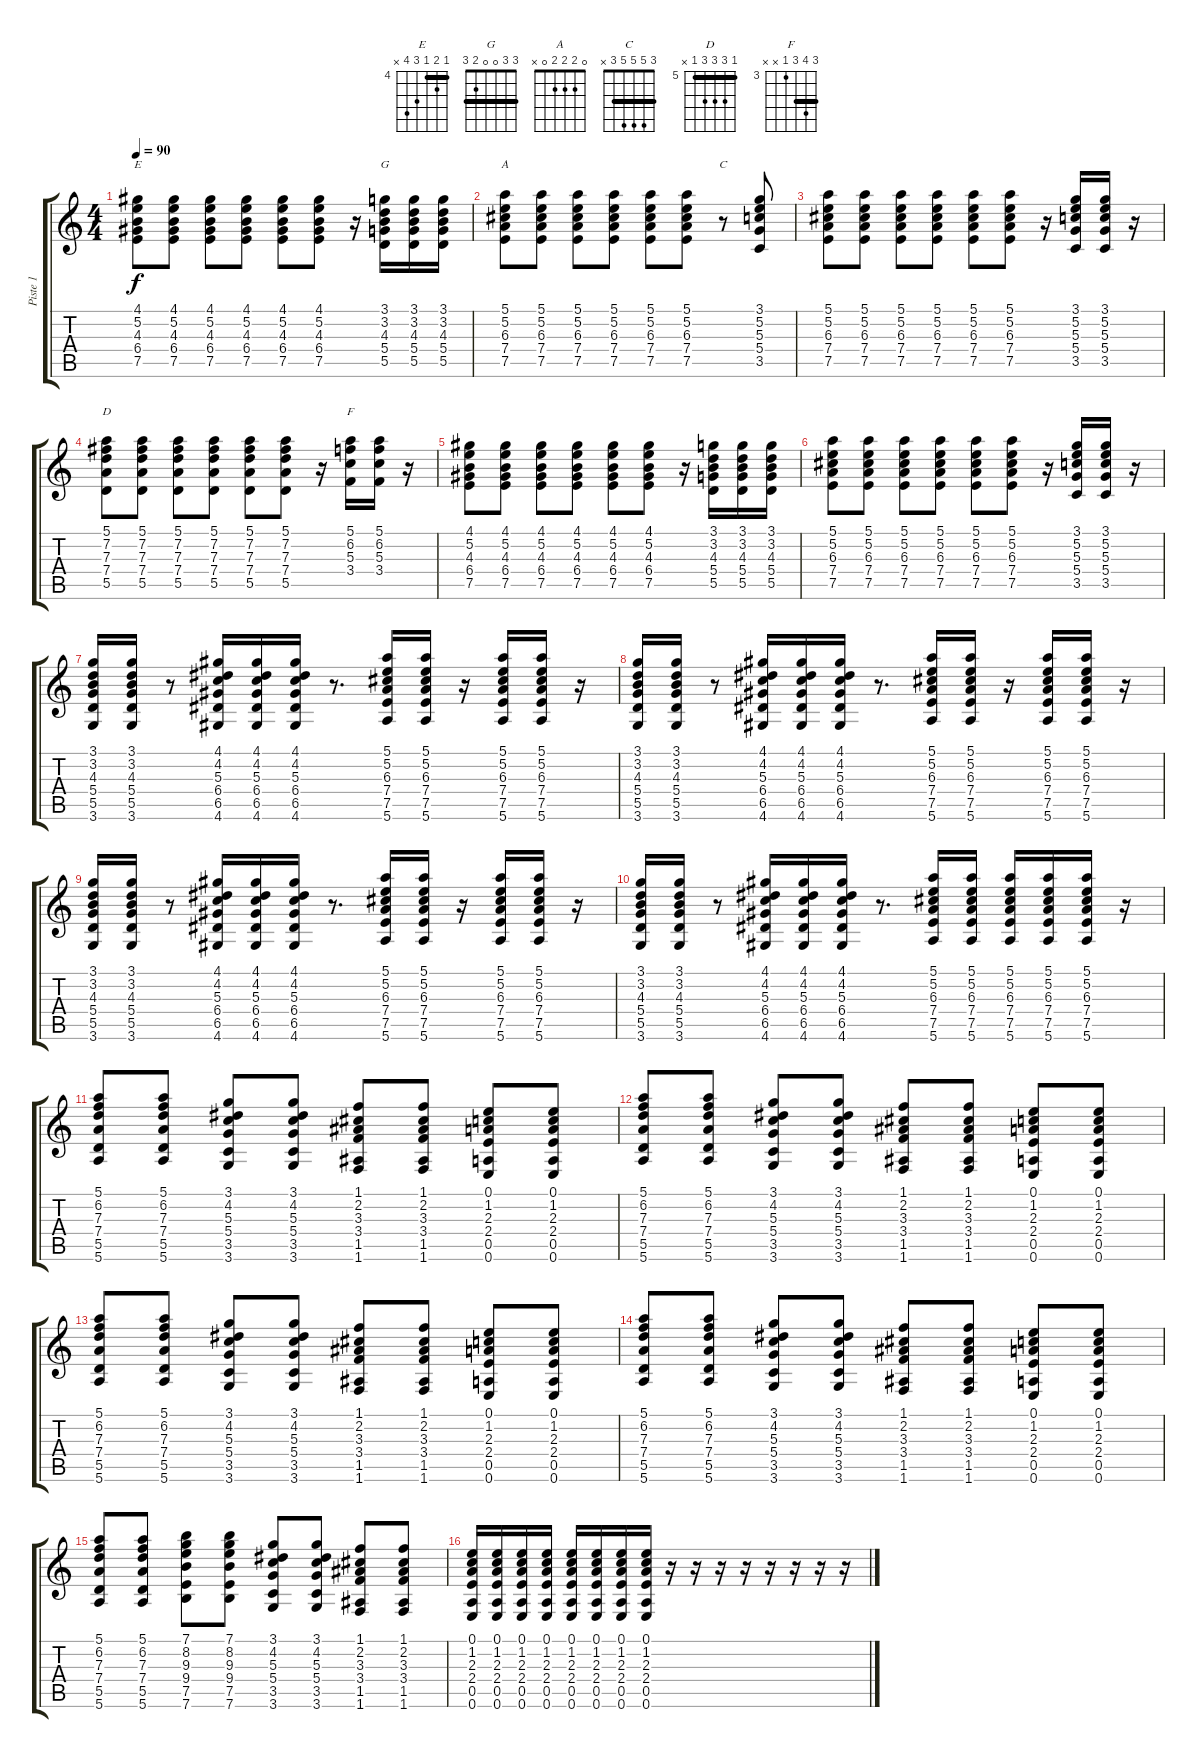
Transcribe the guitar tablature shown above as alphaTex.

\track ("Piste 1" "Piste 1") {instrument acousticguitarsteel}
\staff {score tabs}
\tuning (E4 B3 G3 D3 A2 E2) {hide}
\chord ("E" 4 5 4 6 7 x) {firstfret 4 barre 4}
\chord ("G" 3 3 0 0 2 3) {barre 3}
\chord ("A" 0 2 2 2 0 x)
\chord ("C" 3 5 5 5 3 x) {barre 3}
\chord ("D" 5 7 7 7 5 x) {firstfret 5 barre 5}
\chord ("F" 5 6 5 3 x x) {firstfret 3 barre 5}
\ts (4 4)
\tempo 90
\clef g2
\ks c
(4.1 5.2 4.3 6.4 7.5).8{ch "E" dy f} (4.1 5.2 4.3 6.4 7.5).8 (4.1 5.2 4.3 6.4 7.5).8 (4.1 5.2 4.3 6.4 7.5).8 (4.1 5.2 4.3 6.4 7.5).8 (4.1 5.2 4.3 6.4 7.5).8 r.16 (3.1 3.2 4.3 5.4 5.5).16{ch "G"} (3.1 3.2 4.3 5.4 5.5).16 (3.1 3.2 4.3 5.4 5.5).16 |
(5.1 5.2 6.3 7.4 7.5).8{ch "A"} (5.1 5.2 6.3 7.4 7.5).8 (5.1 5.2 6.3 7.4 7.5).8 (5.1 5.2 6.3 7.4 7.5).8 (5.1 5.2 6.3 7.4 7.5).8 (5.1 5.2 6.3 7.4 7.5).8 r.8{ch "C"} (3.1 5.2 5.3 5.4 3.5).8 |
(5.1 5.2 6.3 7.4 7.5).8 (5.1 5.2 6.3 7.4 7.5).8 (5.1 5.2 6.3 7.4 7.5).8 (5.1 5.2 6.3 7.4 7.5).8 (5.1 5.2 6.3 7.4 7.5).8 (5.1 5.2 6.3 7.4 7.5).8 r.16 (3.1 5.2 5.3 5.4 3.5).16 (3.1 5.2 5.3 5.4 3.5).16 r.16 |
(5.1 7.2 7.3 7.4 5.5).8{ch "D"} (5.1 7.2 7.3 7.4 5.5).8 (5.1 7.2 7.3 7.4 5.5).8 (5.1 7.2 7.3 7.4 5.5).8 (5.1 7.2 7.3 7.4 5.5).8 (5.1 7.2 7.3 7.4 5.5).8 r.16 (5.1 6.2 5.3 3.4).16{ch "F"} (5.1 6.2 5.3 3.4).16 r.16 |
(4.1 5.2 4.3 6.4 7.5).8 (4.1 5.2 4.3 6.4 7.5).8 (4.1 5.2 4.3 6.4 7.5).8 (4.1 5.2 4.3 6.4 7.5).8 (4.1 5.2 4.3 6.4 7.5).8 (4.1 5.2 4.3 6.4 7.5).8 r.16 (3.1 3.2 4.3 5.4 5.5).16 (3.1 3.2 4.3 5.4 5.5).16 (3.1 3.2 4.3 5.4 5.5).16 |
(5.1 5.2 6.3 7.4 7.5).8 (5.1 5.2 6.3 7.4 7.5).8 (5.1 5.2 6.3 7.4 7.5).8 (5.1 5.2 6.3 7.4 7.5).8 (5.1 5.2 6.3 7.4 7.5).8 (5.1 5.2 6.3 7.4 7.5).8 r.16 (3.1 5.2 5.3 5.4 3.5).16 (3.1 5.2 5.3 5.4 3.5).16 r.16 |
(3.1 3.2 4.3 5.4 5.5 3.6).16 (3.1 3.2 4.3 5.4 5.5 3.6).16 r.8 (4.1 4.2 5.3 6.4 6.5 4.6).16 (4.1 4.2 5.3 6.4 6.5 4.6).16 (4.1 4.2 5.3 6.4 6.5 4.6).16 r.8{d} (5.1 5.2 6.3 7.4 7.5 5.6).16 (5.1 5.2 6.3 7.4 7.5 5.6).16 r.16 (5.1 5.2 6.3 7.4 7.5 5.6).16 (5.1 5.2 6.3 7.4 7.5 5.6).16 r.16 |
(3.1 3.2 4.3 5.4 5.5 3.6).16 (3.1 3.2 4.3 5.4 5.5 3.6).16 r.8 (4.1 4.2 5.3 6.4 6.5 4.6).16 (4.1 4.2 5.3 6.4 6.5 4.6).16 (4.1 4.2 5.3 6.4 6.5 4.6).16 r.8{d} (5.1 5.2 6.3 7.4 7.5 5.6).16 (5.1 5.2 6.3 7.4 7.5 5.6).16 r.16 (5.1 5.2 6.3 7.4 7.5 5.6).16 (5.1 5.2 6.3 7.4 7.5 5.6).16 r.16 |
(3.1 3.2 4.3 5.4 5.5 3.6).16 (3.1 3.2 4.3 5.4 5.5 3.6).16 r.8 (4.1 4.2 5.3 6.4 6.5 4.6).16 (4.1 4.2 5.3 6.4 6.5 4.6).16 (4.1 4.2 5.3 6.4 6.5 4.6).16 r.8{d} (5.1 5.2 6.3 7.4 7.5 5.6).16 (5.1 5.2 6.3 7.4 7.5 5.6).16 r.16 (5.1 5.2 6.3 7.4 7.5 5.6).16 (5.1 5.2 6.3 7.4 7.5 5.6).16 r.16 |
(3.1 3.2 4.3 5.4 5.5 3.6).16 (3.1 3.2 4.3 5.4 5.5 3.6).16 r.8 (4.1 4.2 5.3 6.4 6.5 4.6).16 (4.1 4.2 5.3 6.4 6.5 4.6).16 (4.1 4.2 5.3 6.4 6.5 4.6).16 r.8{d} (5.1 5.2 6.3 7.4 7.5 5.6).16 (5.1 5.2 6.3 7.4 7.5 5.6).16 (5.1 5.2 6.3 7.4 7.5 5.6).16 (5.1 5.2 6.3 7.4 7.5 5.6).16 (5.1 5.2 6.3 7.4 7.5 5.6).16 r.16 |
(5.1 6.2 7.3 7.4 5.5 5.6).8 (5.1 6.2 7.3 7.4 5.5 5.6).8 (3.1 4.2 5.3 5.4 3.5 3.6).8 (3.1 4.2 5.3 5.4 3.5 3.6).8 (1.1 2.2 3.3 3.4 1.5 1.6).8 (1.1 2.2 3.3 3.4 1.5 1.6).8 (0.1 1.2 2.3 2.4 0.5 0.6).8 (0.1 1.2 2.3 2.4 0.5 0.6).8 |
(5.1 6.2 7.3 7.4 5.5 5.6).8 (5.1 6.2 7.3 7.4 5.5 5.6).8 (3.1 4.2 5.3 5.4 3.5 3.6).8 (3.1 4.2 5.3 5.4 3.5 3.6).8 (1.1 2.2 3.3 3.4 1.5 1.6).8 (1.1 2.2 3.3 3.4 1.5 1.6).8 (0.1 1.2 2.3 2.4 0.5 0.6).8 (0.1 1.2 2.3 2.4 0.5 0.6).8 |
(5.1 6.2 7.3 7.4 5.5 5.6).8 (5.1 6.2 7.3 7.4 5.5 5.6).8 (3.1 4.2 5.3 5.4 3.5 3.6).8 (3.1 4.2 5.3 5.4 3.5 3.6).8 (1.1 2.2 3.3 3.4 1.5 1.6).8 (1.1 2.2 3.3 3.4 1.5 1.6).8 (0.1 1.2 2.3 2.4 0.5 0.6).8 (0.1 1.2 2.3 2.4 0.5 0.6).8 |
(5.1 6.2 7.3 7.4 5.5 5.6).8 (5.1 6.2 7.3 7.4 5.5 5.6).8 (3.1 4.2 5.3 5.4 3.5 3.6).8 (3.1 4.2 5.3 5.4 3.5 3.6).8 (1.1 2.2 3.3 3.4 1.5 1.6).8 (1.1 2.2 3.3 3.4 1.5 1.6).8 (0.1 1.2 2.3 2.4 0.5 0.6).8 (0.1 1.2 2.3 2.4 0.5 0.6).8 |
(5.1 6.2 7.3 7.4 5.5 5.6).8 (5.1 6.2 7.3 7.4 5.5 5.6).8 (7.1 8.2 9.3 9.4 7.5 7.6).8 (7.1 8.2 9.3 9.4 7.5 7.6).8 (3.1 4.2 5.3 5.4 3.5 3.6).8 (3.1 4.2 5.3 5.4 3.5 3.6).8 (1.1 2.2 3.3 3.4 1.5 1.6).8 (1.1 2.2 3.3 3.4 1.5 1.6).8 |
(0.1 1.2 2.3 2.4 0.5 0.6).16 (0.1 1.2 2.3 2.4 0.5 0.6).16 (0.1 1.2 2.3 2.4 0.5 0.6).16 (0.1 1.2 2.3 2.4 0.5 0.6).16 (0.1 1.2 2.3 2.4 0.5 0.6).16 (0.1 1.2 2.3 2.4 0.5 0.6).16 (0.1 1.2 2.3 2.4 0.5 0.6).16 (0.1 1.2 2.3 2.4 0.5 0.6).16 r.16 r.16 r.16 r.16 r.16 r.16 r.16 r.16
